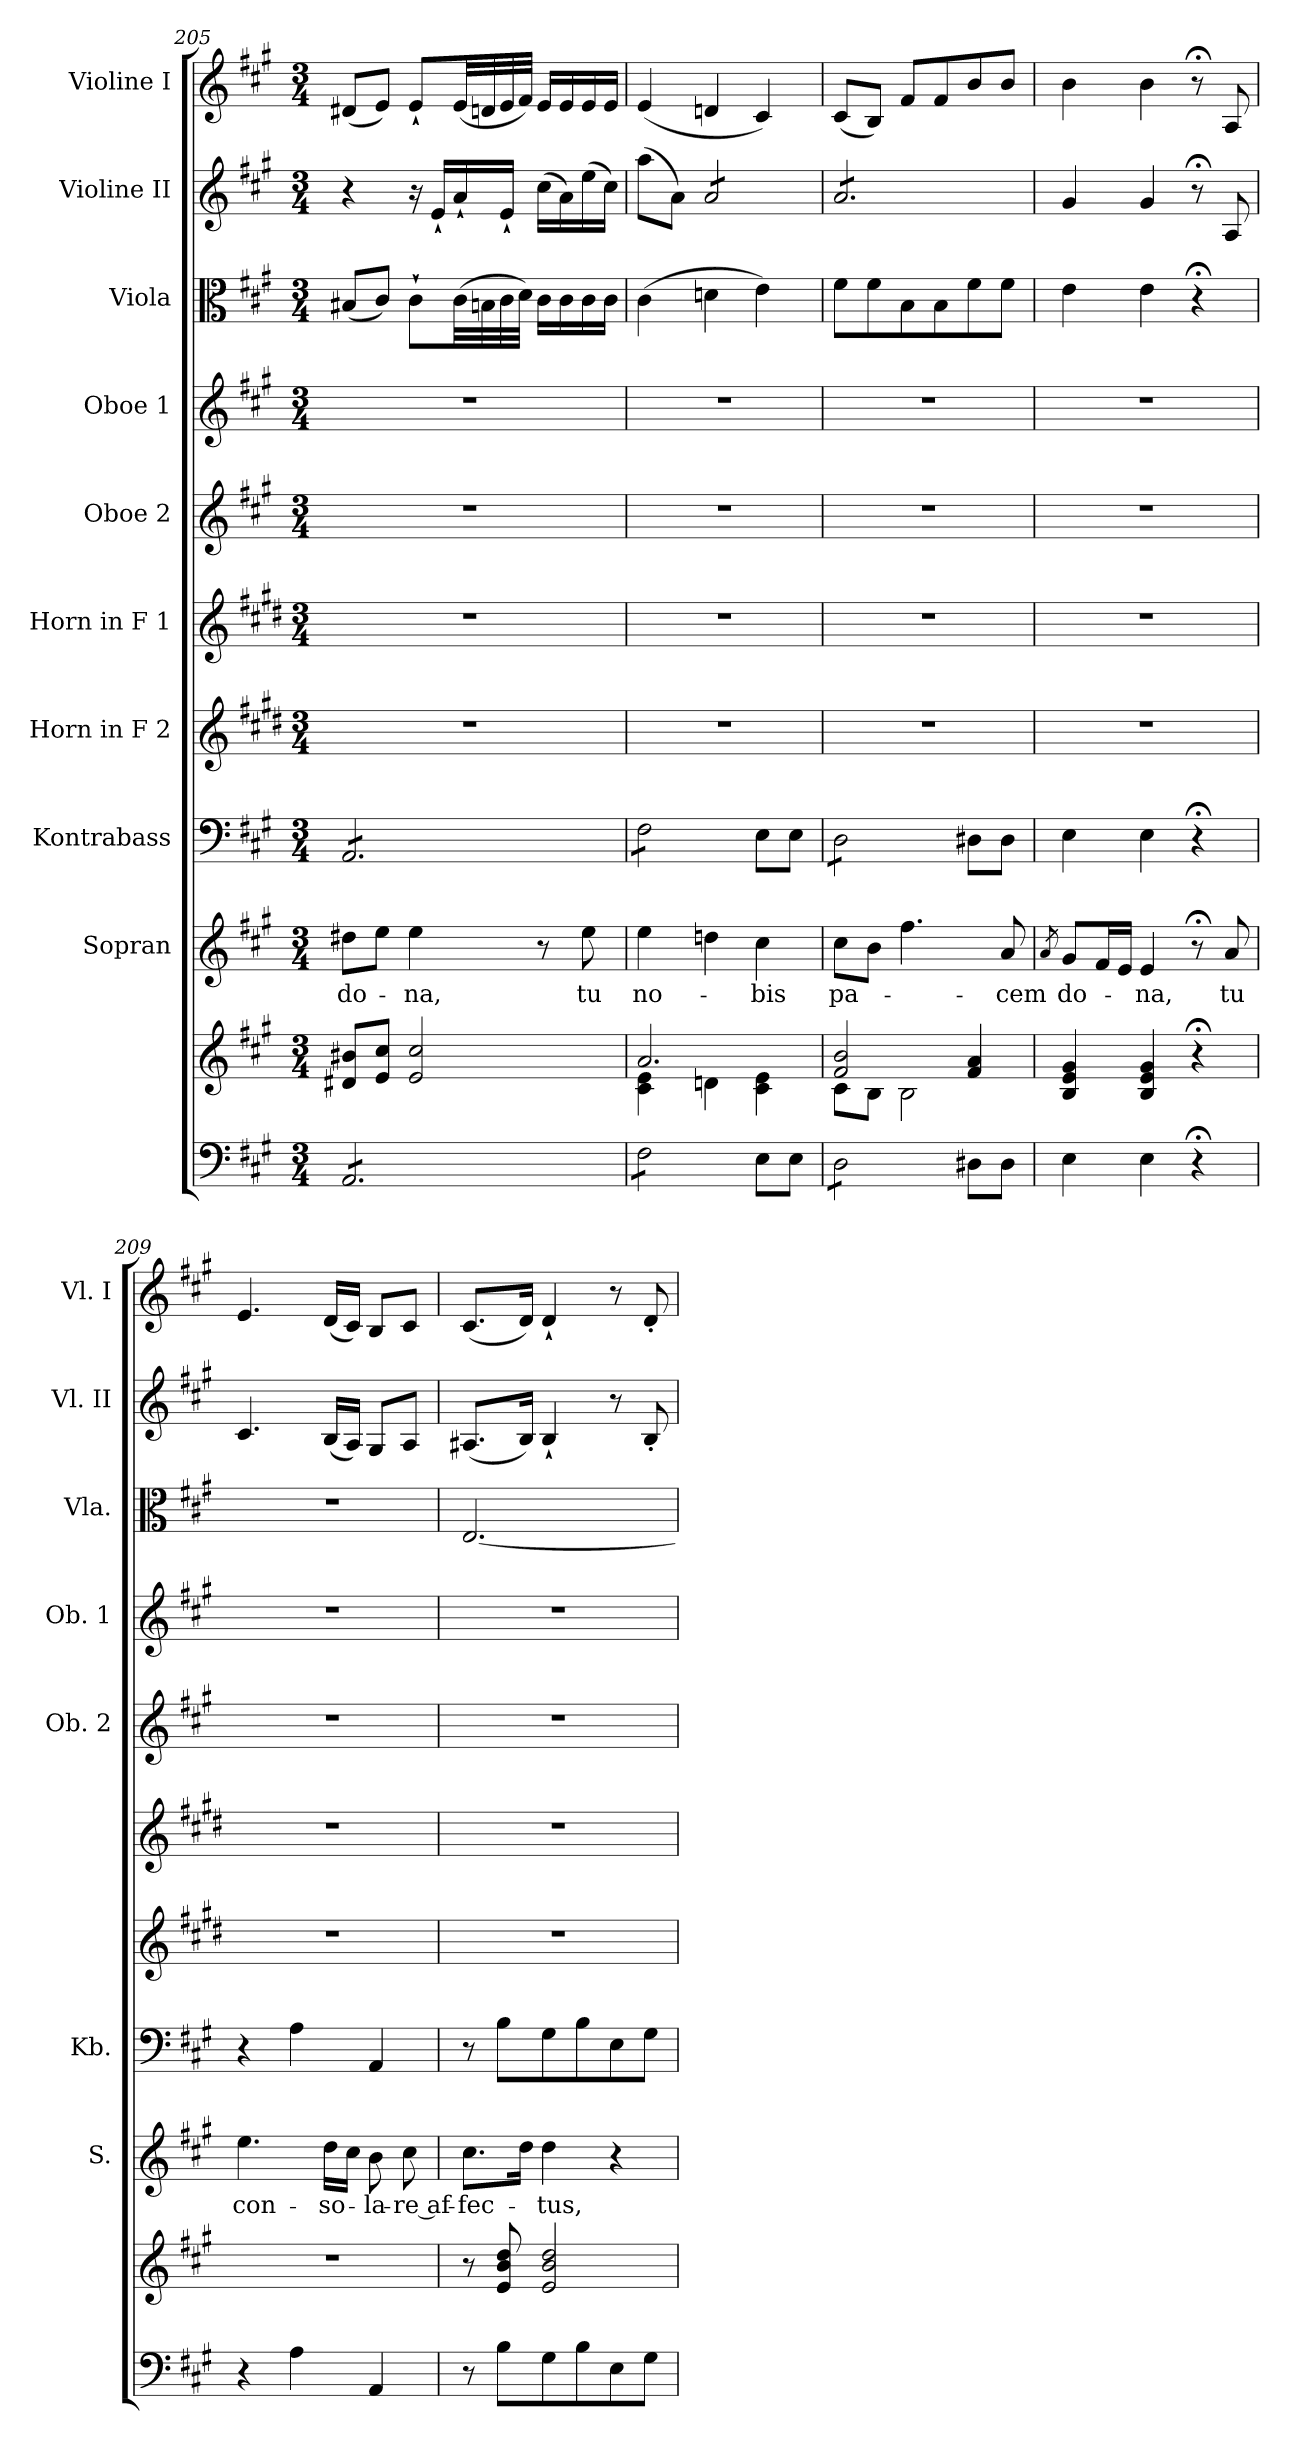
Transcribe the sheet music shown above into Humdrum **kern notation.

**kern	**kern	**kern	**text	**kern	**kern	**kern	**kern	**kern	**kern	**kern	**kern
*part10	*part10	*part9	*part9	*part8	*part7	*part6	*part5	*part4	*part3	*part2	*part1
*staff11	*staff10	*staff9	*staff9	*staff8	*staff7	*staff6	*staff5	*staff4	*staff3	*staff2	*staff1
*	*	*I"Sopran	*	*I"Kontrabass	*I"Horn in F 2	*I"Horn in F 1	*I"Oboe 2	*I"Oboe 1	*I"Viola	*I"Violine II	*I"Violine I
*	*	*I'S.	*	*I'Kb.	*	*	*I'Ob. 2	*I'Ob. 1	*I'Vla.	*I'Vl. II	*I'Vl. I
*clefF4	*clefG2	*clefG2	*	*clefF4	*clefG2	*clefG2	*clefG2	*clefG2	*clefC3	*clefG2	*clefG2
*	*	*	*	*ITrd7c12	*ITrd4c7	*ITrd4c7	*	*	*	*	*
*k[f#c#g#]	*k[f#c#g#]	*k[f#c#g#]	*	*k[f#c#g#]	*k[f#c#g#]	*k[f#c#g#]	*k[f#c#g#]	*k[f#c#g#]	*k[f#c#g#]	*k[f#c#g#]	*k[f#c#g#]
*A:	*A:	*A:	*	*A:	*A:	*A:	*A:	*A:	*A:	*A:	*A:
*M3/4	*M3/4	*M3/4	*	*M3/4	*M3/4	*M3/4	*M3/4	*M3/4	*M3/4	*M3/4	*M3/4
=205	=205	=205	=205	=205	=205	=205	=205	=205	=205	=205	=205
!	!	!	!LO:LY:b	!	!	!	!	!	!	!	!
*tremolo	*	*	*	*	*	*	*	*	*	*	*
*	*	*	*	*tremolo	*	*	*	*	*	*	*
8AA/L	8d#X/ 8b#X/L	8dd#X\L	do-	8AAA/L	2.r	2.r	2.r	2.r	(<8B#X/L	4r	(<8d#X/L
8AA/	8e/ 8cc#/J	8ee\J	.	8AAA/	.	.	.	.	8c#/J)	.	8e/J)
!	!	!	!LO:LY:b	!	!	!	!	!	!	!	!
8AA/	2e/ 2cc#/	4ee\	-na,	8AAA/	.	.	.	.	8c#`>\L	16r	8e`</L
.	.	.	.	.	.	.	.	.	.	16e`</LL	.
8AA/	.	.	.	8AAA/	.	.	.	.	(>32c#\LL	16a`</	(<32e/LL
.	.	.	.	.	.	.	.	.	32Bn\	.	32dn/
.	.	.	.	.	.	.	.	.	32c#\	16e`</JJ	32e/
.	.	.	.	.	.	.	.	.	32d\JJJ)	.	32f#/JJJ)
8AA/	.	8r	.	8AAA/	.	.	.	.	16c#\LL	(>16cc#\LL	16e/LL
.	.	.	.	.	.	.	.	.	16c#\	16a\)	16e/
!	!	!	!LO:LY:b	!	!	!	!	!	!	!	!
8AA/J	.	8ee\	tu	8AAA/J	.	.	.	.	16c#\	(>16ee\	16e/
.	.	.	.	.	.	.	.	.	16c#\JJ	16cc#\JJ)	16e/JJ
!!LO:PB:g=z
=206	=206	=206	=206	=206	=206	=206	=206	=206	=206	=206	=206
*	*^	*	*	*	*	*	*	*	*	*	*
!	!	!	!	!LO:LY:b	!	!	!	!	!	!	!	!
8F#\L	2.a/	4c#\ 4e\	4ee\	no-	8FF#\L	2.r	2.r	2.r	2.r	(>4c#\	(>8aa\L	(<4e/
8F#\	.	.	.	.	8FF#\	.	.	.	.	.	8a\J)	.
*	*	*	*	*	*	*	*	*	*	*	*tremolo	*
8F#\	.	4dn\	4ddn\	.	8FF#\	.	.	.	.	4dn\	8a/L	4dn/
8F#\J	.	.	.	.	8FF#\J	.	.	.	.	.	8a/	.
*	*	*	*	*	*Xtremolo	*	*	*	*	*	*	*
*Xtremolo	*	*	*	*	*	*	*	*	*	*	*	*
!	!	!	!	!LO:LY:b	!	!	!	!	!	!	!	!
8E\L	.	4c#\ 4e\	4cc#\	-bis	8EE\L	.	.	.	.	4e\)	8a/	4c#/)
8E\J	.	.	.	.	8EE\J	.	.	.	.	.	8a/J	.
=207	=207	=207	=207	=207	=207	=207	=207	=207	=207	=207	=207	=207
!	!	!	!	!LO:LY:b	!	!	!	!	!	!	!	!
*tremolo	*	*	*	*	*	*	*	*	*	*	*	*
*	*	*	*	*	*tremolo	*	*	*	*	*	*	*
8D\L	2f#/ 2b/	8c#\L	8cc#\L	pa-	8DD\L	2.r	2.r	2.r	2.r	8f#\L	8a/L	(<8c#/L
8D\	.	8B\J	8b\J	.	8DD\	.	.	.	.	8f#\	8a/	8B/J)
8D\	.	2B\	4.ff#\	.	8DD\	.	.	.	.	8B\	8a/	8f#/L
8D\J	.	.	.	.	8DD\J	.	.	.	.	8B\	8a/	8f#/
*	*	*	*	*	*Xtremolo	*	*	*	*	*	*	*
*Xtremolo	*	*	*	*	*	*	*	*	*	*	*	*
8D#X\L	4f#/ 4a/	.	.	.	8DD#X\L	.	.	.	.	8f#\	8a/	8b/
!	!	!	!	!LO:LY:b	!	!	!	!	!	!	!	!
8D#\J	.	.	8a/	-cem	8DD#\J	.	.	.	.	8f#\J	8a/J	8b/J
*	*	*	*	*	*	*	*	*	*	*	*Xtremolo	*
*	*v	*v	*	*	*	*	*	*	*	*	*	*
=208	=208	=208	=208	=208	=208	=208	=208	=208	=208	=208	=208
.	.	8qa/	.	.	.	.	.	.	.	.	.
!	!	!	!LO:LY:b	!	!	!	!	!	!	!	!
4E\	4B/ 4e/ 4g#/	8g#/L	do-	4EE\	2.r	2.r	2.r	2.r	4e\	4g#/	4b\
.	.	16f#/L	.	.	.	.	.	.	.	.	.
.	.	16e/JJ	.	.	.	.	.	.	.	.	.
!	!	!	!LO:LY:b	!	!	!	!	!	!	!	!
4E\	4B/ 4e/ 4g#/	4e/	-na,	4EE\	.	.	.	.	4e\	4g#/	4b\
4r;<	4r;<	8r;<	.	4r;<	.	.	.	.	4r;<	8r;<	8r;<
!	!	!	!LO:LY:b	!	!	!	!	!	!	!	!
.	.	8a/	tu	.	.	.	.	.	.	8A/	8A/
=209	=209	=209	=209	=209	=209	=209	=209	=209	=209	=209	=209
!	!	!	!LO:LY:b	!	!	!	!	!	!	!	!
4r	2.r	4.ee\	con-	4r	2.r	2.r	2.r	2.r	2.r	4.c#/	4.e/
4A\	.	.	.	4AA\	.	.	.	.	.	.	.
!	!	!	!LO:LY:b	!	!	!	!	!	!	!	!
.	.	16dd\LL	-so-	.	.	.	.	.	.	(<16B/LL	(<16d/LL
.	.	16cc#\JJ	.	.	.	.	.	.	.	16A/JJ)	16c#/JJ)
!	!	!	!LO:LY:b	!	!	!	!	!	!	!	!
4AA/	.	8b\	-la-	4AAA/	.	.	.	.	.	8G#/L	8B/L
!	!	!	!LO:LY:b	!	!	!	!	!	!	!	!
.	.	8cc#\	-re af-	.	.	.	.	.	.	8A/J	8c#/J
=210	=210	=210	=210	=210	=210	=210	=210	=210	=210	=210	=210
!	!	!	!LO:LY:b	!	!	!	!	!	!	!	!
8r	8r	8.cc#\L	-fec-	8r	2.r	2.r	2.r	2.r	[2.E/	(<8.A#X/L	(<8.c#/L
8B\L	8e/ 8b/ 8dd/	.	.	8BB\L	.	.	.	.	.	.	.
.	.	16dd\Jk	.	.	.	.	.	.	.	16B/Jk)	16d/Jk)
!	!	!	!LO:LY:b	!	!	!	!	!	!	!	!
8G#\	2e/ 2b/ 2dd/	4dd\	-tus,	8GG#\	.	.	.	.	.	4B`</	4d`</
8B\	.	.	.	8BB\	.	.	.	.	.	.	.
8E\	.	4r	.	8EE\	.	.	.	.	.	8r	8r
8G#\J	.	.	.	8GG#\J	.	.	.	.	.	8B'</	8d'</
=	=	=	=	=	=	=	=	=	=	=	=
*-	*-	*-	*-	*-	*-	*-	*-	*-	*-	*-	*-
